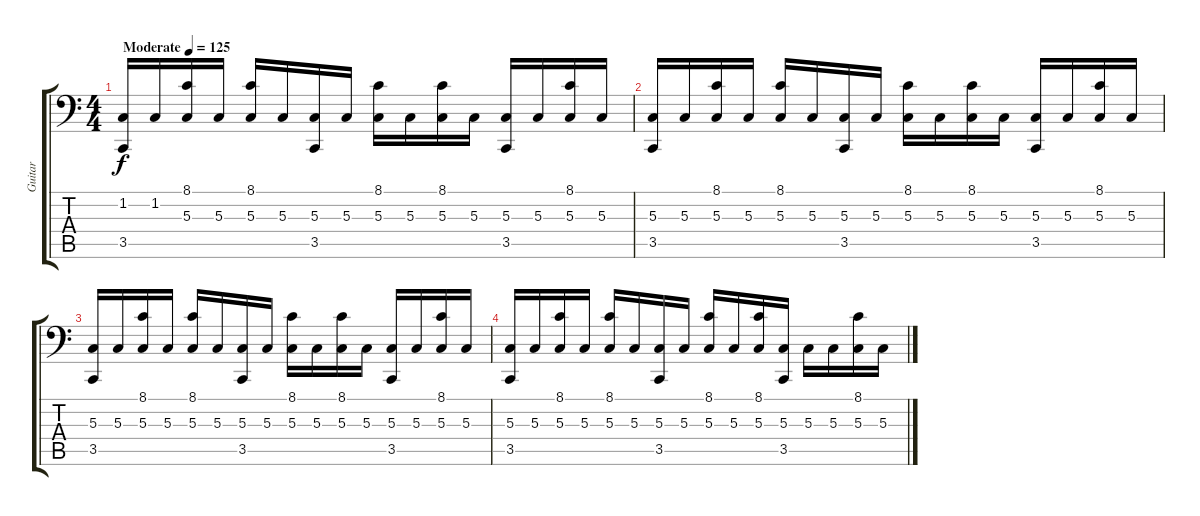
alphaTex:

\track ("Guitar" "Guitar") {instrument lead2sawtooth}
\staff {score tabs}
\tuning (E3 B2 G2 D2 A1 E1) {hide}
\ts (4 4)
\tempo (125 "Moderate")
\clef f4
\ks c
(1.2 3.5).16{dy f instrument lead2sawtooth} 1.2.16 (8.1 5.3).16 5.3.16 (8.1 5.3).16 5.3.16 (5.3 3.5).16 5.3.16 (8.1 5.3).16 5.3.16 (8.1 5.3).16 5.3.16 (5.3 3.5).16 5.3.16 (8.1 5.3).16 5.3.16 |
(5.3 3.5).16 5.3.16 (8.1 5.3).16 5.3.16 (8.1 5.3).16 5.3.16 (5.3 3.5).16 5.3.16 (8.1 5.3).16 5.3.16 (8.1 5.3).16 5.3.16 (5.3 3.5).16 5.3.16 (8.1 5.3).16 5.3.16 |
(5.3 3.5).16 5.3.16 (8.1 5.3).16 5.3.16 (8.1 5.3).16 5.3.16 (5.3 3.5).16 5.3.16 (8.1 5.3).16 5.3.16 (8.1 5.3).16 5.3.16 (5.3 3.5).16 5.3.16 (8.1 5.3).16 5.3.16 |
(5.3 3.5).16 5.3.16 (8.1 5.3).16 5.3.16 (8.1 5.3).16 5.3.16 (5.3 3.5).16 5.3.16 (8.1 5.3).16 5.3.16 (8.1 5.3).16 (5.3 3.5).16 5.3.16 5.3.16 (8.1 5.3).16 5.3.16
